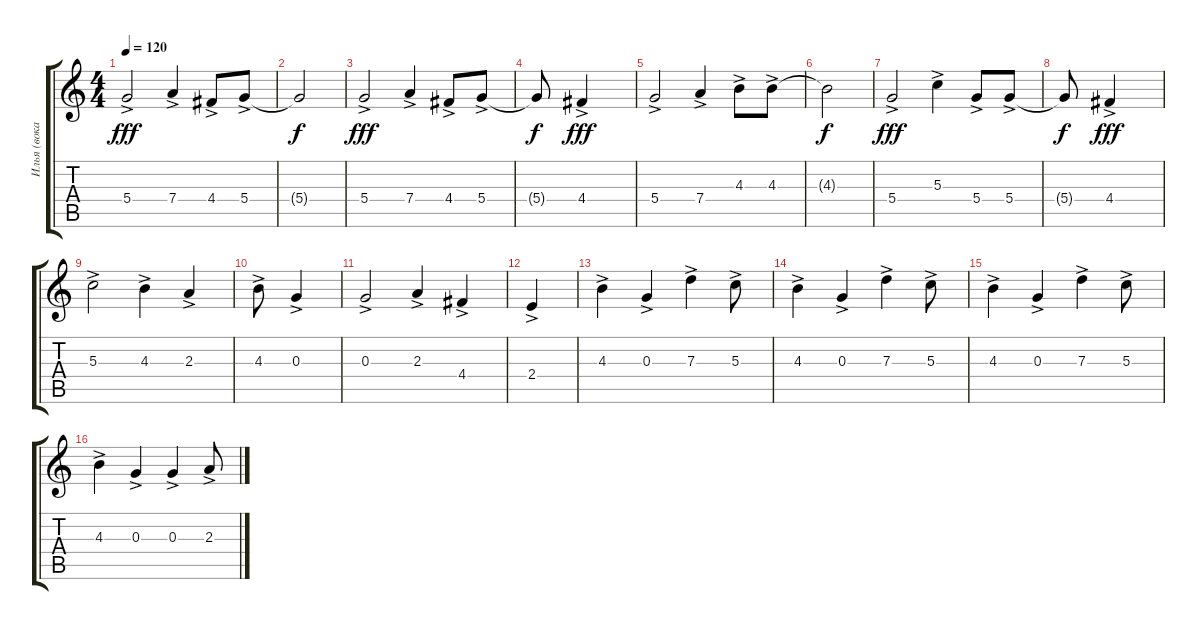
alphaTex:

\track ("Илья (вокал)" "Илья (вока") {instrument electricguitarjazz}
\staff {score tabs}
\tuning (E4 B3 G3 D3 A2 E2) {hide}
\ts (4 4)
\tempo 120
\clef g2
\ks c
5.4{ac}.2{dy fff} 7.4{ac}.4 4.4{ac}.8 5.4{ac}.8 |
5.4{t}.2{dy f} |
5.4{ac}.2{dy fff} 7.4{ac}.4 4.4{ac}.8 5.4{ac}.8 |
5.4{t}.8{dy f} 4.4{ac}.4{dy fff} |
5.4{ac}.2 7.4{ac}.4 4.3{ac}.8 4.3{ac}.8 |
4.3{t}.2{dy f} |
5.4{ac}.2{dy fff} 5.3{ac}.4 5.4{ac}.8 5.4{ac}.8 |
5.4{t}.8{dy f} 4.4{ac}.4{dy fff} |
5.3{ac}.2 4.3{ac}.4 2.3{ac}.4 |
4.3{ac}.8 0.3{ac}.4 |
0.3{ac}.2 2.3{ac}.4 4.4{ac}.4 |
2.4{ac}.4 |
4.3{ac}.4 0.3{ac}.4 7.3{ac}.4 5.3{ac}.8 |
4.3{ac}.4 0.3{ac}.4 7.3{ac}.4 5.3{ac}.8 |
4.3{ac}.4 0.3{ac}.4 7.3{ac}.4 5.3{ac}.8 |
4.3{ac}.4 0.3{ac}.4 0.3{ac}.4 2.3{ac}.8
